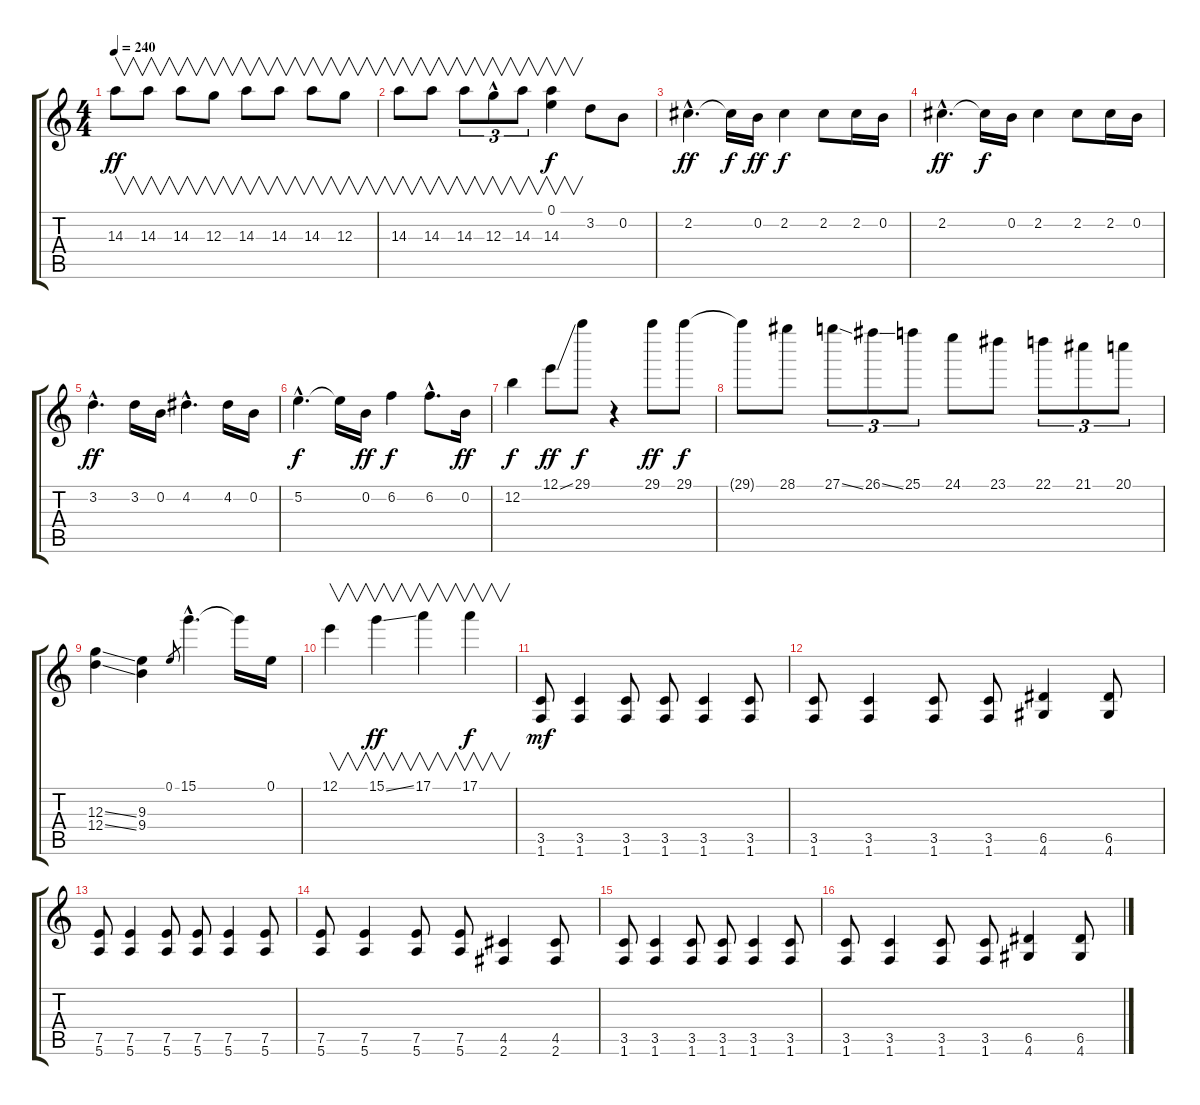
\track "" {instrument distortionguitar}
\staff {score tabs}
\tuning (E4 B3 G3 D3 A2 E2) {hide}
\ts (4 4)
\tempo 240
\clef g2
\ks c
14.3.8{v dy ff} 14.3.8{v} 14.3.8{v} 12.3.8{v} 14.3.8{v} 14.3.8{v} 14.3.8{v} 12.3.8{v} |
14.3.8{v} 14.3.8{v} 14.3.8{v tu (3 2)} 12.3{hac}.8{v tu (3 2)} 14.3.8{v tu (3 2)} (0.1 14.3).4{v dy f} 3.2.8 0.2.8 |
2.2{hac}.4{d dy ff} 2.2{t}.16{dy f} 0.2.16{dy ff} 2.2.4{dy f} 2.2.8 2.2.16 0.2.16 |
2.2{hac}.4{d dy ff} 2.2{t}.16{dy f} 0.2.16 2.2.4 2.2.8 2.2.16 0.2.16 |
3.2{hac}.4{d dy ff} 3.2.16 0.2.16 4.2{hac}.4{d} 4.2.16 0.2.16 |
5.2{hac}.4{d dy f} 5.2{t}.16 0.2.16{dy ff} 6.2.4{dy f} 6.2{hac}.8{d} 0.2.16{dy ff} |
12.2.4{dy f} 12.1{ss}.8{dy ff} 29.1.8{dy f} r.4 29.1.8{dy ff} 29.1.8{dy f} |
29.1{t}.8 28.1.8 27.1{ss}.8{tu (3 2)} 26.1{ss}.8{tu (3 2)} 25.1.8{tu (3 2)} 24.1.8 23.1.8 22.1.8{tu (3 2)} 21.1.8{tu (3 2)} 20.1.8{tu (3 2)} |
(12.3{ss} 12.4{ss}).4 (9.3 9.4).4 0.1.8{gr} 15.1{hac}.4{d} 15.1{t}.16 0.1.16 |
12.1.4{v} 15.1{ss}.4{v dy ff} 17.1.4{v} 17.1.4{v dy f} |
(3.5 1.6).8{dy mf} (3.5 1.6).4 (3.5 1.6).8 (3.5 1.6).8 (3.5 1.6).4 (3.5 1.6).8 |
(3.5 1.6).8 (3.5 1.6).4 (3.5 1.6).8 (3.5 1.6).8 (6.5 4.6).4 (6.5 4.6).8 |
(7.5 5.6).8 (7.5 5.6).4 (7.5 5.6).8 (7.5 5.6).8 (7.5 5.6).4 (7.5 5.6).8 |
(7.5 5.6).8 (7.5 5.6).4 (7.5 5.6).8 (7.5 5.6).8 (4.5 2.6).4 (4.5 2.6).8 |
(3.5 1.6).8 (3.5 1.6).4 (3.5 1.6).8 (3.5 1.6).8 (3.5 1.6).4 (3.5 1.6).8 |
(3.5 1.6).8 (3.5 1.6).4 (3.5 1.6).8 (3.5 1.6).8 (6.5 4.6).4 (6.5 4.6).8
